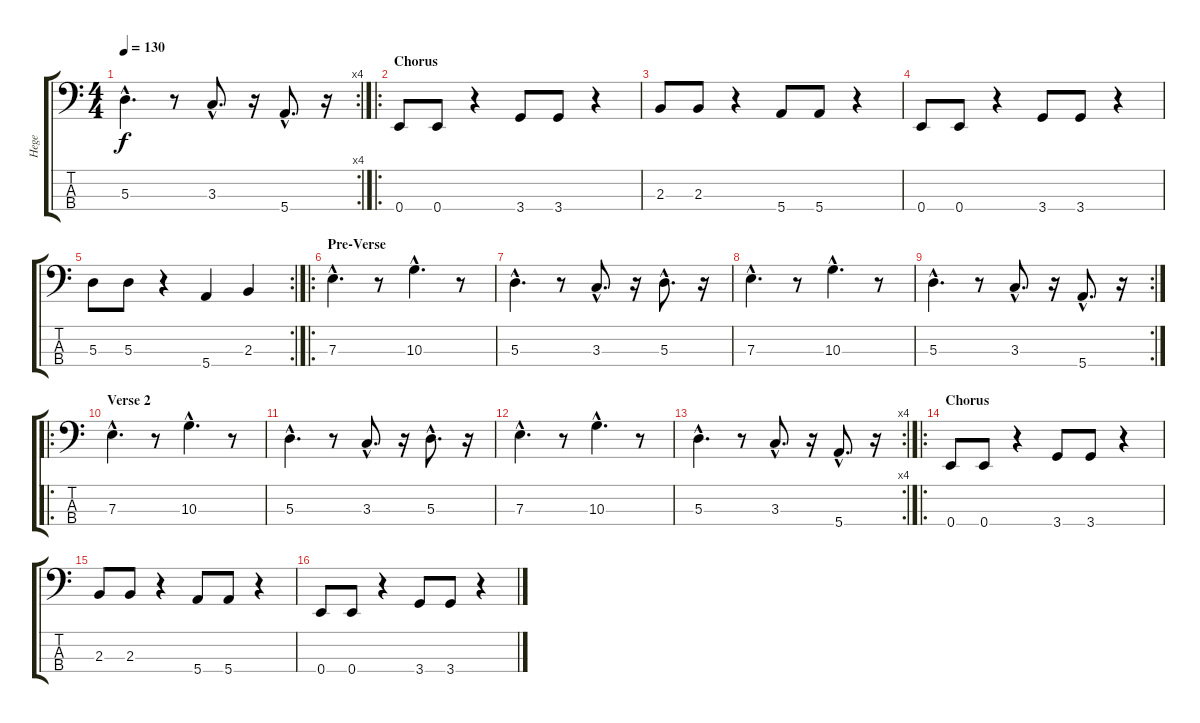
\track ("Hege" "Hege") {instrument electricbassfinger}
\staff {score tabs}
\tuning (G2 D2 A1 E1) {hide}
\rc 4
\ts (4 4)
\tempo 130
\clef f4
\ks c
5.3{hac}.4{d dy f} r.8 3.3{hac}.8{d} r.16 5.4{hac}.8{d} r.16 |
\ro
\section ("" "Chorus")
0.4.8 0.4.8 r.4 3.4.8 3.4.8 r.4 |
2.3.8 2.3.8 r.4 5.4.8 5.4.8 r.4 |
0.4.8 0.4.8 r.4 3.4.8 3.4.8 r.4 |
\rc 2
5.3.8 5.3.8 r.4 5.4.4 2.3.4 |
\ro
\section ("" "Pre-Verse")
7.3{hac}.4{d} r.8 10.3{hac}.4{d} r.8 |
5.3{hac}.4{d} r.8 3.3{hac}.8{d} r.16 5.3{hac}.8{d} r.16 |
7.3{hac}.4{d} r.8 10.3{hac}.4{d} r.8 |
\rc 2
5.3{hac}.4{d} r.8 3.3{hac}.8{d} r.16 5.4{hac}.8{d} r.16 |
\ro
\section ("" "Verse 2")
7.3{hac}.4{d} r.8 10.3{hac}.4{d} r.8 |
5.3{hac}.4{d} r.8 3.3{hac}.8{d} r.16 5.3{hac}.8{d} r.16 |
7.3{hac}.4{d} r.8 10.3{hac}.4{d} r.8 |
\rc 4
5.3{hac}.4{d} r.8 3.3{hac}.8{d} r.16 5.4{hac}.8{d} r.16 |
\ro
\section ("" "Chorus")
0.4.8 0.4.8 r.4 3.4.8 3.4.8 r.4 |
2.3.8 2.3.8 r.4 5.4.8 5.4.8 r.4 |
0.4.8 0.4.8 r.4 3.4.8 3.4.8 r.4
